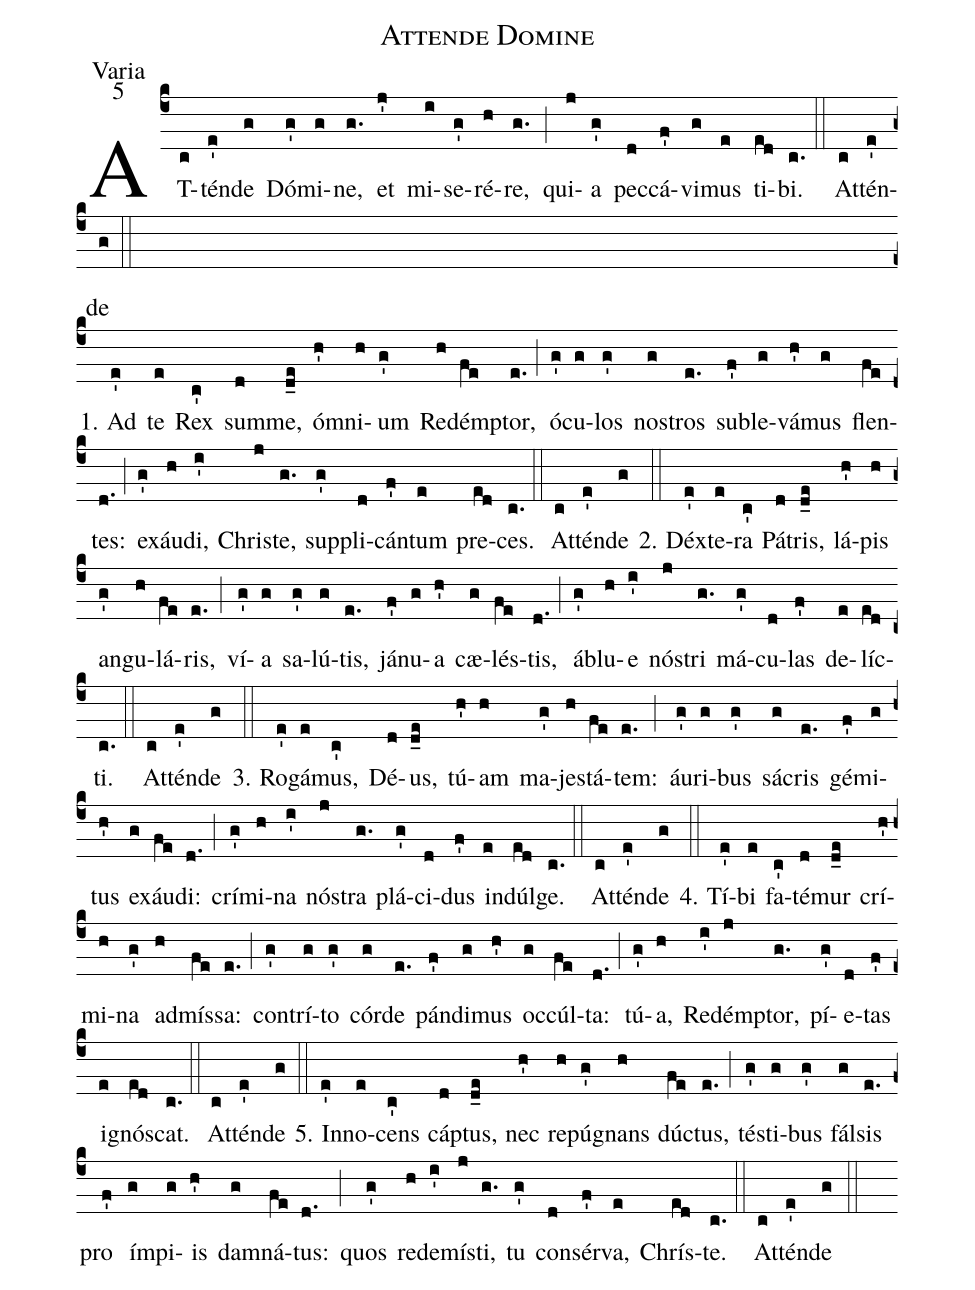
name:Attende Domine;
office-part:Varia;
mode:5;
%%
(c4) AT(c)tén(e')de(g) Dó(g')mi(g)ne,(g.) et(j') mi(i)se(g')ré(h)re,(g.) (;) qui(j)a(g') pec(d)cá(f')vi(g)mus(e) ti(ed)bi.(c.) (::) At(c)tén(e')de(g) (::) (Z)
1. Ad(e') te(e) Rex(c') sum(d)me,(d_e) óm(h')ni(h)um(g') Red(h)émp(fe)tor,(e.) (;) ó(g')cu(g)los(g') nos(g)tros(e.) sub(f')le(g)vá(h')mus(g) flen(fe)tes:(d.) (;) ex(g')áu(h)di,(i') Chris(j)te,(g.) sup(g')pli(d)cán(f')tum(e) pre(ed)ces.(c.) (::) At(c)tén(e')de(g) (::)

2. Déx(e')te(e)ra(c') Pá(d)tris,(d_e) lá(h')pis(h) an(g')gu(h)lá(fe)ris,(e.) (;)
ví(g')a(g) sa(g')lú(g)tis,(e.) já(f')nu(g)a(h') cæ(g)lés(fe)tis,(d.) (;)
áb(g')lu(h)e(i') nós(j)tri(g.) má(g')cu(d)las(f') de(e)líc(ed)ti.(c.) (::)
At(c)tén(e')de(g) (::)

3. Ro(e')gá(e)mus,(c') Dé(d)us,(d_e) tú(h')am(h) ma(g')jes(h)tá(fe)tem:(e.) (;)
áu(g')ri(g)bus(g') sá(g)cris(e.) gé(f')mi(g)tus(h') ex(g)áu(fe)di:(d.) (;)
crí(g')mi(h)na(i') nós(j)tra(g.) plá(g')ci(d)dus(f') in(e)dúl(ed)ge.(c.) (::)
At(c)tén(e')de(g) (::)

4. Tí(e')bi(e) fa(c')té(d)mur(d_e) crí(h')mi(h)na(g') ad(h)mís(fe)sa:(e.) (;)
con(g')trí(g)to(g') cór(g)de(e.) pán(f')di(g)mus(h') oc(g)cúl(fe)ta:(d.) (;)
tú(g')a,(h) Red(i')émp(j)tor,(g.) pí(g')e(d)tas(f') i(e)gnós(ed)cat.(c.) (::)
At(c)tén(e')de(g) (::)

5. In(e')no(e)cens(c') cáp(d)tus,(d_e) nec(h') re(h)pú(g')gnans(h) dúc(fe)tus,(e.) (;)
tés(g')ti(g)bus(g') fál(g)sis(e.) pro(f') ím(g)pi(g)is(h') dam(g)ná(fe)tus:(d.) (;)
quos(g') red(h)e(i')mís(j)ti,(g.) tu(g') con(d)sér(f')va,(e) Chrís(ed)te.(c.) (::)
At(c)tén(e')de(g) (::)
